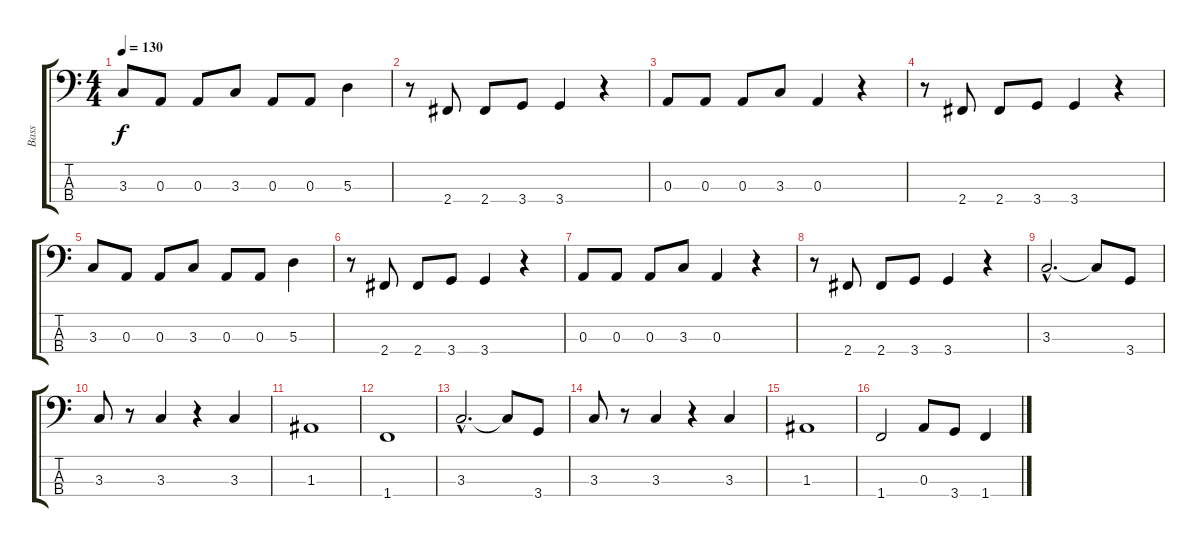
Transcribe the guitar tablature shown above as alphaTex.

\track ("Bass" "Bass") {instrument slapbass1}
\staff {score tabs}
\tuning (G2 D2 A1 E1) {hide}
\ts (4 4)
\tempo 130
\clef f4
\ks c
3.3.8{dy f} 0.3.8 0.3.8 3.3.8 0.3.8 0.3.8 5.3.4 |
r.8 2.4.8 2.4.8 3.4.8 3.4.4 r.4 |
0.3.8 0.3.8 0.3.8 3.3.8 0.3.4 r.4 |
r.8 2.4.8 2.4.8 3.4.8 3.4.4 r.4 |
3.3.8 0.3.8 0.3.8 3.3.8 0.3.8 0.3.8 5.3.4 |
r.8 2.4.8 2.4.8 3.4.8 3.4.4 r.4 |
0.3.8 0.3.8 0.3.8 3.3.8 0.3.4 r.4 |
r.8 2.4.8 2.4.8 3.4.8 3.4.4 r.4 |
3.3{hac}.2{d} 3.3{t}.8 3.4.8 |
3.3.8 r.8 3.3.4 r.4 3.3.4 |
1.3.1 |
1.4.1 |
3.3{hac}.2{d} 3.3{t}.8 3.4.8 |
3.3.8 r.8 3.3.4 r.4 3.3.4 |
1.3.1 |
1.4.2 0.3.8 3.4.8 1.4.4
